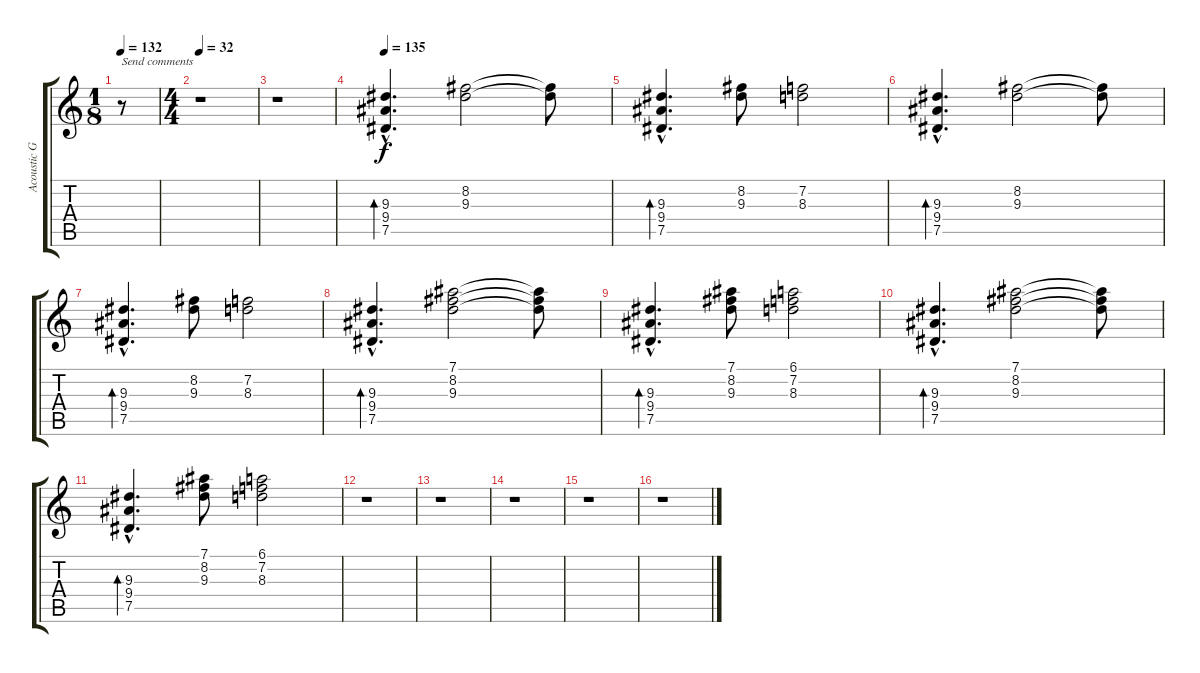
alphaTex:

\track ("Acoustic Guitar (steel)" "Acoustic G") {instrument acousticguitarsteel}
\staff {score tabs}
\tuning (Eb4 Bb3 Gb3 Db3 Ab2 Eb2) {hide}
\ts (1 8)
\tempo 132
\clef g2
\ks c
r.8{txt "Send comments" dy f instrument acousticguitarsteel} |
\ts (4 4)
\tempo 32
r.1 |
r.1 |
\tempo 135
(9.3{hac} 9.4 7.5).4{d bd 120 volume 11} (8.2 9.3).2 (8.2{t} 9.3{t}).8 |
(9.3{hac} 9.4{hac} 7.5{hac}).4{d bd 120} (8.2 9.3).8 (7.2 8.3).2 |
(9.3{hac} 9.4 7.5).4{d bd 120} (8.2 9.3).2 (8.2{t} 9.3{t}).8 |
(9.3{hac} 9.4{hac} 7.5{hac}).4{d bd 120} (8.2 9.3).8 (7.2 8.3).2 |
(9.3{hac} 9.4 7.5).4{d bd 120} (7.1 8.2 9.3).2 (7.1{t} 8.2{t} 9.3{t}).8 |
(9.3{hac} 9.4{hac} 7.5{hac}).4{d bd 120} (7.1 8.2 9.3).8 (6.1 7.2 8.3).2 |
(9.3{hac} 9.4 7.5).4{d bd 120} (7.1 8.2 9.3).2 (7.1{t} 8.2{t} 9.3{t}).8 |
(9.3{hac} 9.4{hac} 7.5{hac}).4{d bd 120} (7.1 8.2 9.3).8 (6.1 7.2 8.3).2 |
r.1 |
r.1 |
r.1 |
r.1 |
r.1
